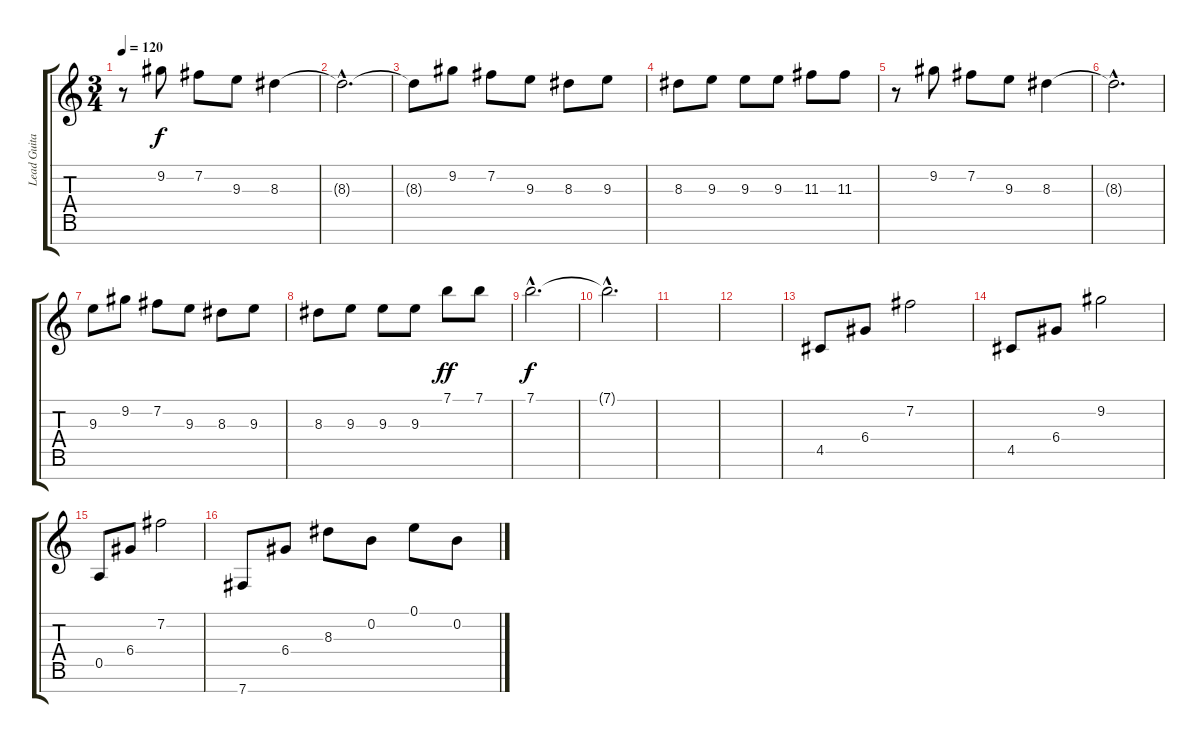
\track ("Lead Guitar II" "Lead Guita") {instrument distortionguitar}
\staff {score tabs}
\tuning (E4 B3 G3 D3 A2 E2 B1) {hide}
\ts (3 4)
\tempo 120
\clef g2
\ks c
r.8{dy ff} 9.2.8{dy f} 7.2.8 9.3.8 8.3.4 |
8.3{hac t}.2{d} |
8.3{t}.8 9.2.8 7.2.8 9.3.8 8.3.8 9.3.8 |
8.3.8 9.3.8 9.3.8 9.3.8 11.3.8 11.3.8 |
r.8 9.2.8 7.2.8 9.3.8 8.3.4 |
8.3{hac t}.2{d} |
9.3.8 9.2.8 7.2.8 9.3.8 8.3.8 9.3.8 |
8.3.8 9.3.8 9.3.8 9.3.8 7.1.8{dy ff} 7.1.8 |
7.1{hac}.2{d dy f} |
7.1{hac t}.2{d} |
|
|
4.5.8 6.4.8 7.2.2 |
4.5.8 6.4.8 9.2.2 |
0.5.8 6.4.8 7.2.2 |
7.7.8 6.4.8 8.3.8 0.2.8 0.1.8 0.2.8
